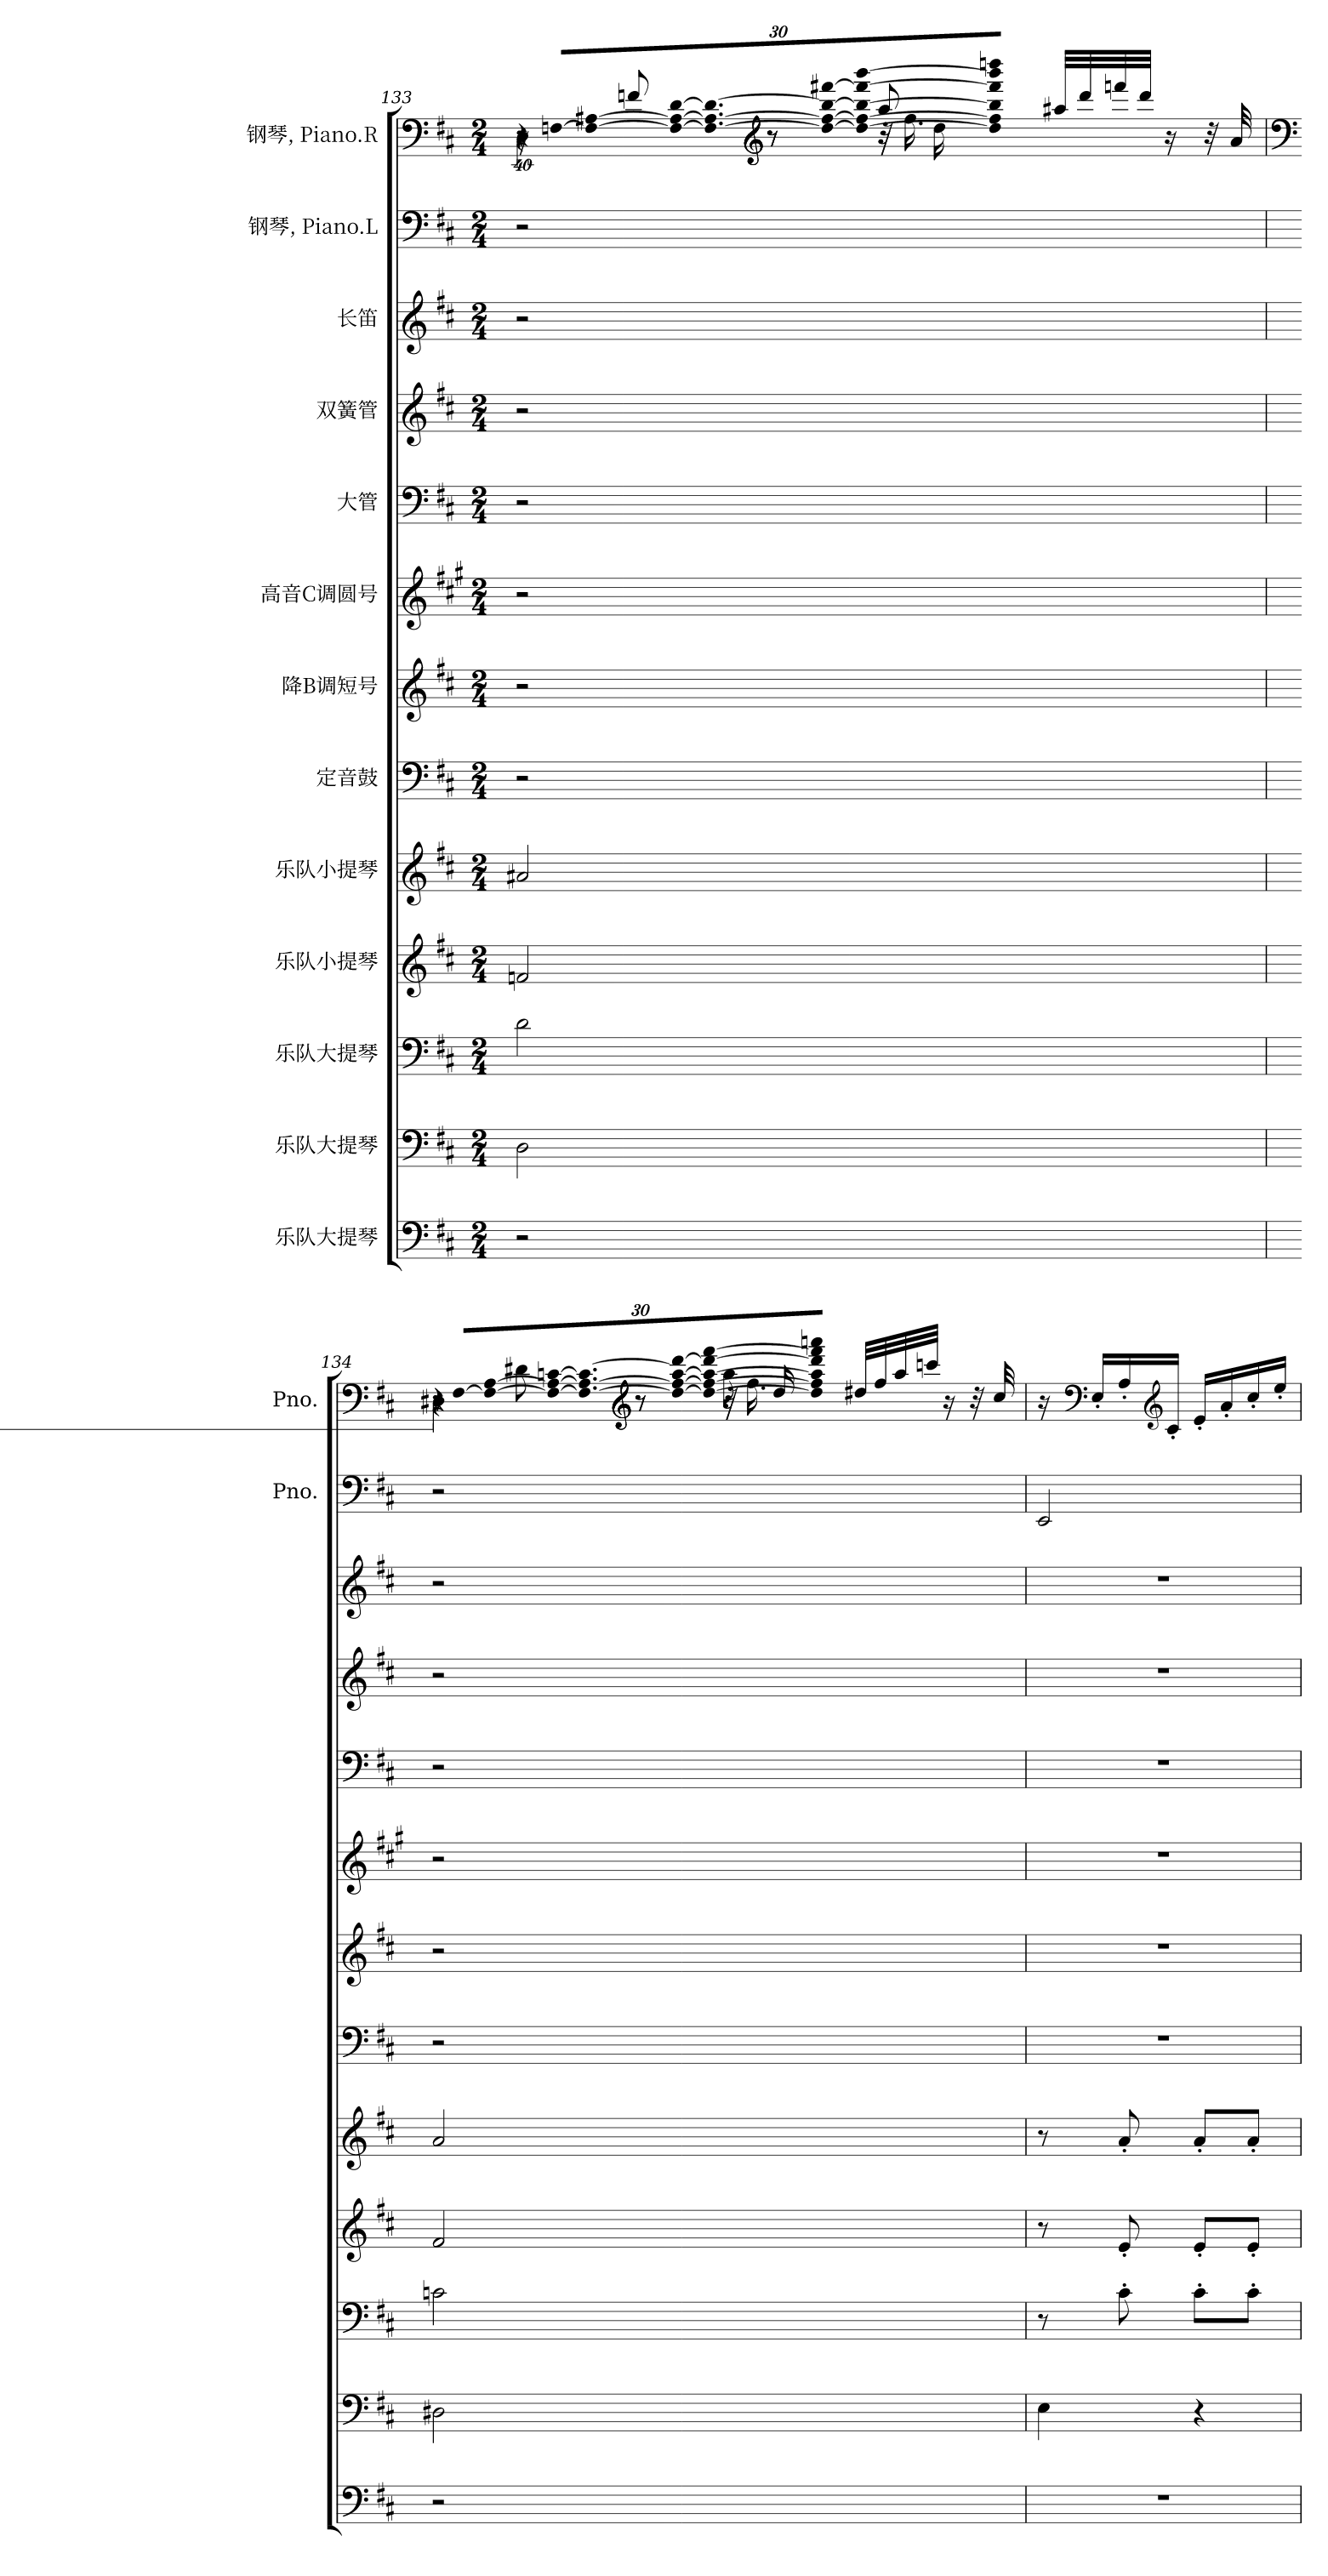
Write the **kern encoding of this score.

**kern	**kern	**kern	**kern	**kern	**kern	**kern	**kern	**kern	**kern	**kern	**kern	**kern
*part13	*part12	*part11	*part10	*part9	*part8	*part7	*part6	*part5	*part4	*part3	*part2	*part1
*staff13	*staff12	*staff11	*staff10	*staff9	*staff8	*staff7	*staff6	*staff5	*staff4	*staff3	*staff2	*staff1
*I"乐队大提琴	*I"乐队大提琴	*I"乐队大提琴	*I"乐队小提琴	*I"乐队小提琴	*I"定音鼓	*I"降B调短号	*I"高音C调圆号	*I"大管	*I"双簧管	*I"长笛	*I"钢琴, Piano.L	*I"钢琴, Piano.R
*	*	*	*	*	*	*	*	*	*	*	*I'Pno.	*I'Pno.
!!LO:PB:g=z
*clefF4	*clefF4	*clefF4	*clefG2	*clefG2	*clefF4	*clefG2	*clefG2	*clefF4	*clefG2	*clefG2	*clefF4	*clefF4
*	*	*	*	*	*	*ITrd1c2	*ITrd4c7	*	*	*	*	*
*k[f#c#]	*k[f#c#]	*k[f#c#]	*k[f#c#]	*k[f#c#]	*k[f#c#]	*k[]	*k[f#c#]	*k[f#c#]	*k[f#c#]	*k[f#c#]	*k[f#c#]	*k[f#c#]
*M2/4	*M2/4	*M2/4	*M2/4	*M2/4	*M2/4	*M2/4	*M2/4	*M2/4	*M2/4	*M2/4	*M2/4	*M2/4
=133	=133	=133	=133	=133	=133	=133	=133	=133	=133	=133	=133	=133
*	*	*	*	*	*	*	*	*	*	*	*	*^
*	*	*	*	*	*	*	*	*	*	*	*	*	*^
!	!	!	!	!	!	!	!	!	!	!	!	!	!	!LO:N:vis=32
*	*	*	*	*	*	*	*	*	*	*	*	*	*	*^
2r	2D\	2d\	2fn/	2a#X/	2r	2r	2r	2r	2r	2r	2r	8r	4r	640%23r	4D\
!	!	!	!	!	!	!	!	!	!	!	!	!	!	!LO:N:vis=256%9	!
.	.	.	.	.	.	.	.	.	.	.	.	.	.	[960%17Fn/KLLL	.
!	!	!	!	!	!	!	!	!	!	!	!	!	!	!LO:N:vis=32	!
.	.	.	.	.	.	.	.	.	.	.	.	.	.	640%23F/_ [640%23A#X/	.
!	!	!	!	!	!	!	!	!	!	!	!	!	!	!LO:N:vis=256%9	!
.	.	.	.	.	.	.	.	.	.	.	.	.	.	960%17F/_ 960%17A#/_ [960%17d/K	.
!	!	!	!	!	!	!	!	!	!	!	!	!	!	!LO:N:vis=32.	!
.	.	.	.	.	.	.	.	.	.	.	.	.	.	1920%103F/_ 1920%103A#/_ 1920%103d/_	.
.	.	.	.	.	.	.	.	.	.	.	.	8fn/	.	.	.
!	!	!	!	!	!	!	!	!	!	!	!	!	!	!LO:N:vis=256%9	!
.	.	.	.	.	.	.	.	.	.	.	.	.	.	960%17F/_ 960%17A#/_ 960%17d/_ [960%17a#X/K	.
!	!	!	!	!	!	!	!	!	!	!	!	!	!	!LO:N:vis=32	!
.	.	.	.	.	.	.	.	.	.	.	.	.	.	640%23F/_ 640%23A#/_ 640%23d/_ 640%23a#/_ [640%23dd/	.
!	!	!	!	!	!	!	!	!	!	!	!	!	!	!LO:N:vis=32	!
.	.	.	.	.	.	.	.	.	.	.	.	.	.	640%23F/] 640%23A#/] 640%23d/] 640%23a#/] 640%23dd/] 640%23ffn/JJJ	.
*	*	*	*	*	*	*	*	*	*	*	*	*clefG2	*	*	*
.	.	.	.	.	.	.	.	.	.	.	.	8r	8r	.	8r
.	.	.	.	.	.	.	.	.	.	.	.	.	.	32aa#X/LLL	.
.	.	.	.	.	.	.	.	.	.	.	.	.	.	32ddd/	.
.	.	.	.	.	.	.	.	.	.	.	.	.	.	32fffn/	.
.	.	.	.	.	.	.	.	.	.	.	.	.	.	32ddd/JJJ	.
.	.	.	.	.	.	.	.	.	.	.	.	8aa#/	16r	.	32r
.	.	.	.	.	.	.	.	.	.	.	.	.	.	16r	.
.	.	.	.	.	.	.	.	.	.	.	.	.	.	.	16.ff\
.	.	.	.	.	.	.	.	.	.	.	.	.	16dd\	.	.
.	.	.	.	.	.	.	.	.	.	.	.	.	.	32r	.
.	.	.	.	.	.	.	.	.	.	.	.	.	.	32a#/	.
1920ryy	1920ryy	1920ryy	1920ryy	1920ryy	1920ryy	1920ryy	1920ryy	1920ryy	1920ryy	1920ryy	1920ryy	1920ryy	1920ryy	.	1920ryy
!!LO:PB:g=z	!!	!!	!!
=134	=134	=134	=134	=134	=134	=134	=134	=134	=134	=134	=134	=134	=134	=134	=134
*	*	*	*	*	*	*	*	*	*	*	*	*clefF4	*	*	*
!	!	!	!	!	!	!	!	!	!	!	!	!	!	!LO:N:vis=32	!
2r	2D#X\	2cn\	2f#/	2a/	2r	2r	2r	2r	2r	2r	2r	4r	8r	640%23r	4D#X\
!	!	!	!	!	!	!	!	!	!	!	!	!	!	!LO:N:vis=256%9	!
.	.	.	.	.	.	.	.	.	.	.	.	.	.	[960%17F#/KLLL	.
!	!	!	!	!	!	!	!	!	!	!	!	!	!	!LO:N:vis=32	!
.	.	.	.	.	.	.	.	.	.	.	.	.	.	640%23F#/_ [640%23A/	.
!	!	!	!	!	!	!	!	!	!	!	!	!	!	!LO:N:vis=256%9	!
.	.	.	.	.	.	.	.	.	.	.	.	.	.	960%17F#/_ 960%17A/_ [960%17cn/K	.
!	!	!	!	!	!	!	!	!	!	!	!	!	!	!LO:N:vis=32.	!
.	.	.	.	.	.	.	.	.	.	.	.	.	.	1920%103F#/_ 1920%103A/_ 1920%103c/_	.
.	.	.	.	.	.	.	.	.	.	.	.	.	8d#X\	.	.
!	!	!	!	!	!	!	!	!	!	!	!	!	!	!LO:N:vis=256%9	!
.	.	.	.	.	.	.	.	.	.	.	.	.	.	960%17F#/_ 960%17A/_ 960%17c/_ [960%17f#/K	.
!	!	!	!	!	!	!	!	!	!	!	!	!	!	!LO:N:vis=32	!
.	.	.	.	.	.	.	.	.	.	.	.	.	.	640%23F#/_ 640%23A/_ 640%23c/_ 640%23f#/_ [640%23a/	.
!	!	!	!	!	!	!	!	!	!	!	!	!	!	!LO:N:vis=32	!
.	.	.	.	.	.	.	.	.	.	.	.	.	.	640%23F#/] 640%23A/] 640%23c/] 640%23f#/] 640%23a/] 640%23ccn/JJJ	.
*	*	*	*	*	*	*	*	*	*	*	*	*clefG2	*	*	*
.	.	.	.	.	.	.	.	.	.	.	.	8r	8r	.	8r
.	.	.	.	.	.	.	.	.	.	.	.	.	.	32dd#X/LLL	.
.	.	.	.	.	.	.	.	.	.	.	.	.	.	32ff#/	.
.	.	.	.	.	.	.	.	.	.	.	.	.	.	32aa/	.
.	.	.	.	.	.	.	.	.	.	.	.	.	.	32cccn/JJJ	.
.	.	.	.	.	.	.	.	.	.	.	.	16r	8aa\	.	32r
.	.	.	.	.	.	.	.	.	.	.	.	.	.	16r	.
.	.	.	.	.	.	.	.	.	.	.	.	.	.	.	16.ff#\
.	.	.	.	.	.	.	.	.	.	.	.	16dd#/	.	.	.
.	.	.	.	.	.	.	.	.	.	.	.	.	.	32r	.
.	.	.	.	.	.	.	.	.	.	.	.	.	.	32cc/	.
1920ryy	1920ryy	1920ryy	1920ryy	1920ryy	1920ryy	1920ryy	1920ryy	1920ryy	1920ryy	1920ryy	1920ryy	1920ryy	1920ryy	.	1920ryy
*	*	*	*	*	*	*	*	*	*	*	*	*v	*v	*v	*v
=135	=135	=135	=135	=135	=135	=135	=135	=135	=135	=135	=135	=135
2r	4E\	8r	8r	8r	2r	2r	2r	2r	2r	2r	2EE/	16r
*	*	*	*	*	*	*	*	*	*	*	*	*clefF4
.	.	.	.	.	.	.	.	.	.	.	.	16E'/LL
.	.	8c#'\	8e'/	8a'/	.	.	.	.	.	.	.	16A'/
*	*	*	*	*	*	*	*	*	*	*	*	*clefG2
.	.	.	.	.	.	.	.	.	.	.	.	16c#'/JJ
.	4r	8c#'\L	8e'/L	8a'/L	.	.	.	.	.	.	.	16e'/LL
.	.	.	.	.	.	.	.	.	.	.	.	16a'/
.	.	8c#'\J	8e'/J	8a'/J	.	.	.	.	.	.	.	16cc#'/
.	.	.	.	.	.	.	.	.	.	.	.	16ee'/JJ
=	=	=	=	=	=	=	=	=	=	=	=	=
*-	*-	*-	*-	*-	*-	*-	*-	*-	*-	*-	*-	*-
